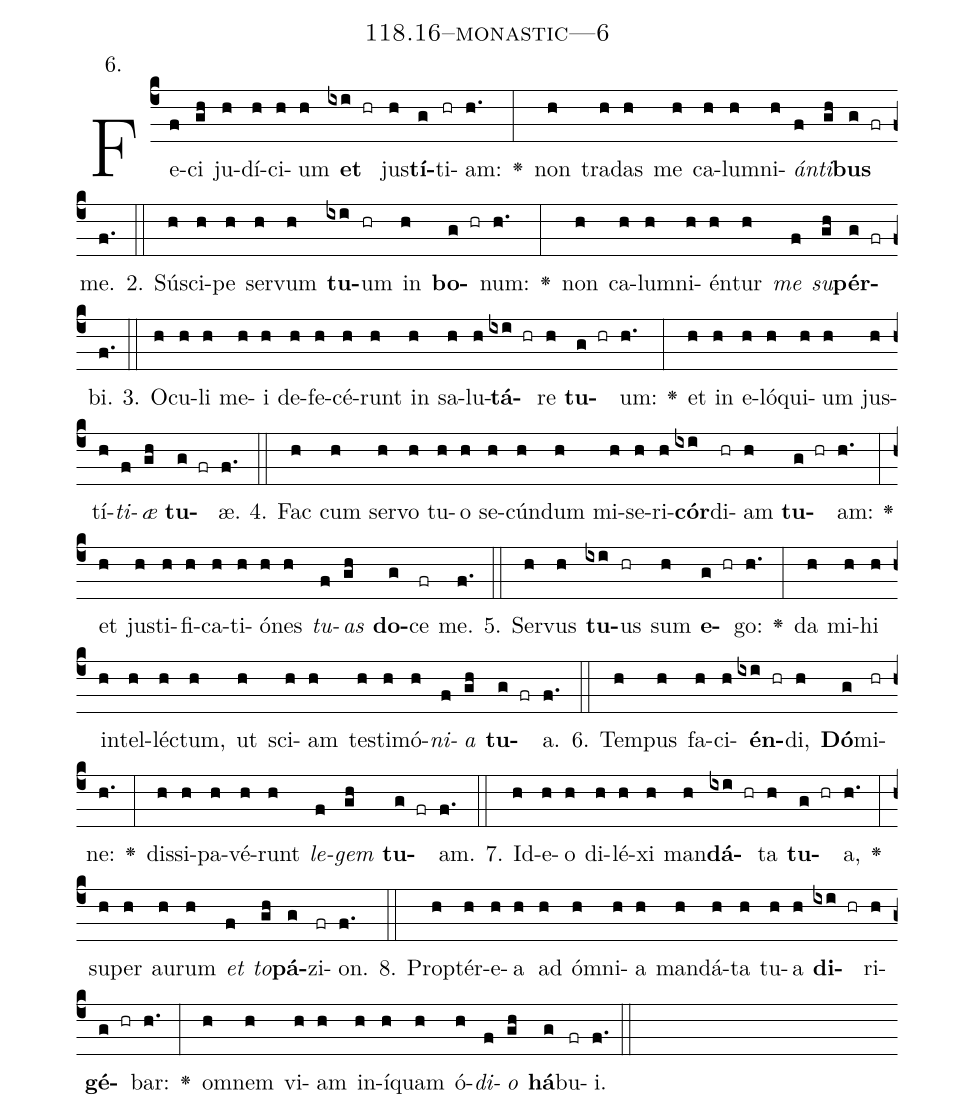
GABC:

name: 118.16--monastic---6;
annotation: 6.;
%%
(c4)Fe(f)ci(gh) ju(h)dí(h)ci(h)um(h) <b>et</b>(ixi hr) jus(h)<b>tí</b>(g)ti(hr)am:(h.) <v>\greheightstar</v>(:) non(h) tra(h)das(h) me(h) ca(h)lum(h)ni(h)<i>án</i>(f)<i>ti</i>(gh)<b>bus</b>(g fr) me.(f.) (::)
2. Sú(h)sci(h)pe(h) ser(h)vum(h) <b>tu</b>(ixi)um(hr) in(h) <b>bo</b>(g hr)num:(h.) <v>\greheightstar</v>(:) non(h) ca(h)lum(h)ni(h)én(h)tur(h) <i>me</i>(f) <i>su</i>(gh)<b>pér</b>(g fr)bi.(f.) (::)
3. O(h)cu(h)li(h) me(h)i(h) de(h)fe(h)cé(h)runt(h) in(h) sa(h)lu(h)<b>tá</b>(ixi hr)re(h) <b>tu</b>(g hr)um:(h.) <v>\greheightstar</v>(:) et(h) in(h) e(h)ló(h)qui(h)um(h) jus(h)tí(h)<i>ti</i>(f)<i>æ</i>(gh) <b>tu</b>(g fr)æ.(f.) (::)
4. Fac(h) cum(h) ser(h)vo(h) tu(h)o(h) se(h)cún(h)dum(h) mi(h)se(h)ri(h)<b>cór</b>(ixi)di(hr)am(h) <b>tu</b>(g hr)am:(h.) <v>\greheightstar</v>(:) et(h) jus(h)ti(h)fi(h)ca(h)ti(h)ó(h)nes(h) <i>tu</i>(f)<i>as</i>(gh) <b>do</b>(g)ce(fr) me.(f.) (::)
5. Ser(h)vus(h) <b>tu</b>(ixi)us(hr) sum(h) <b>e</b>(g hr)go:(h.) <v>\greheightstar</v>(:) da(h) mi(h)hi(h) in(h)tel(h)léc(h)tum,(h) ut(h) sci(h)am(h) tes(h)ti(h)mó(h)<i>ni</i>(f)<i>a</i>(gh) <b>tu</b>(g fr)a.(f.) (::)
6. Tem(h)pus(h) fa(h)ci(h)<b>én</b>(ixi hr)di,(h) <b>Dó</b>(g)mi(hr)ne:(h.) <v>\greheightstar</v>(:) dis(h)si(h)pa(h)vé(h)runt(h) <i>le</i>(f)<i>gem</i>(gh) <b>tu</b>(g fr)am.(f.) (::)
7. Id(h)e(h)o(h) di(h)lé(h)xi(h) man(h)<b>dá</b>(ixi hr)ta(h) <b>tu</b>(g hr)a,(h.) <v>\greheightstar</v>(:) su(h)per(h) au(h)rum(h) <i>et</i>(f) <i>to</i>(gh)<b>pá</b>(g)zi(fr)on.(f.) (::)
8. Prop(h)tér(h)e(h)a(h) ad(h) óm(h)ni(h)a(h) man(h)dá(h)ta(h) tu(h)a(h) <b>di</b>(ixi hr)ri(h)<b>gé</b>(g hr)bar:(h.) <v>\greheightstar</v>(:) om(h)nem(h) vi(h)am(h) in(h)í(h)quam(h) ó(h)<i>di</i>(f)<i>o</i>(gh) <b>há</b>(g)bu(fr)i.(f.) (::)
